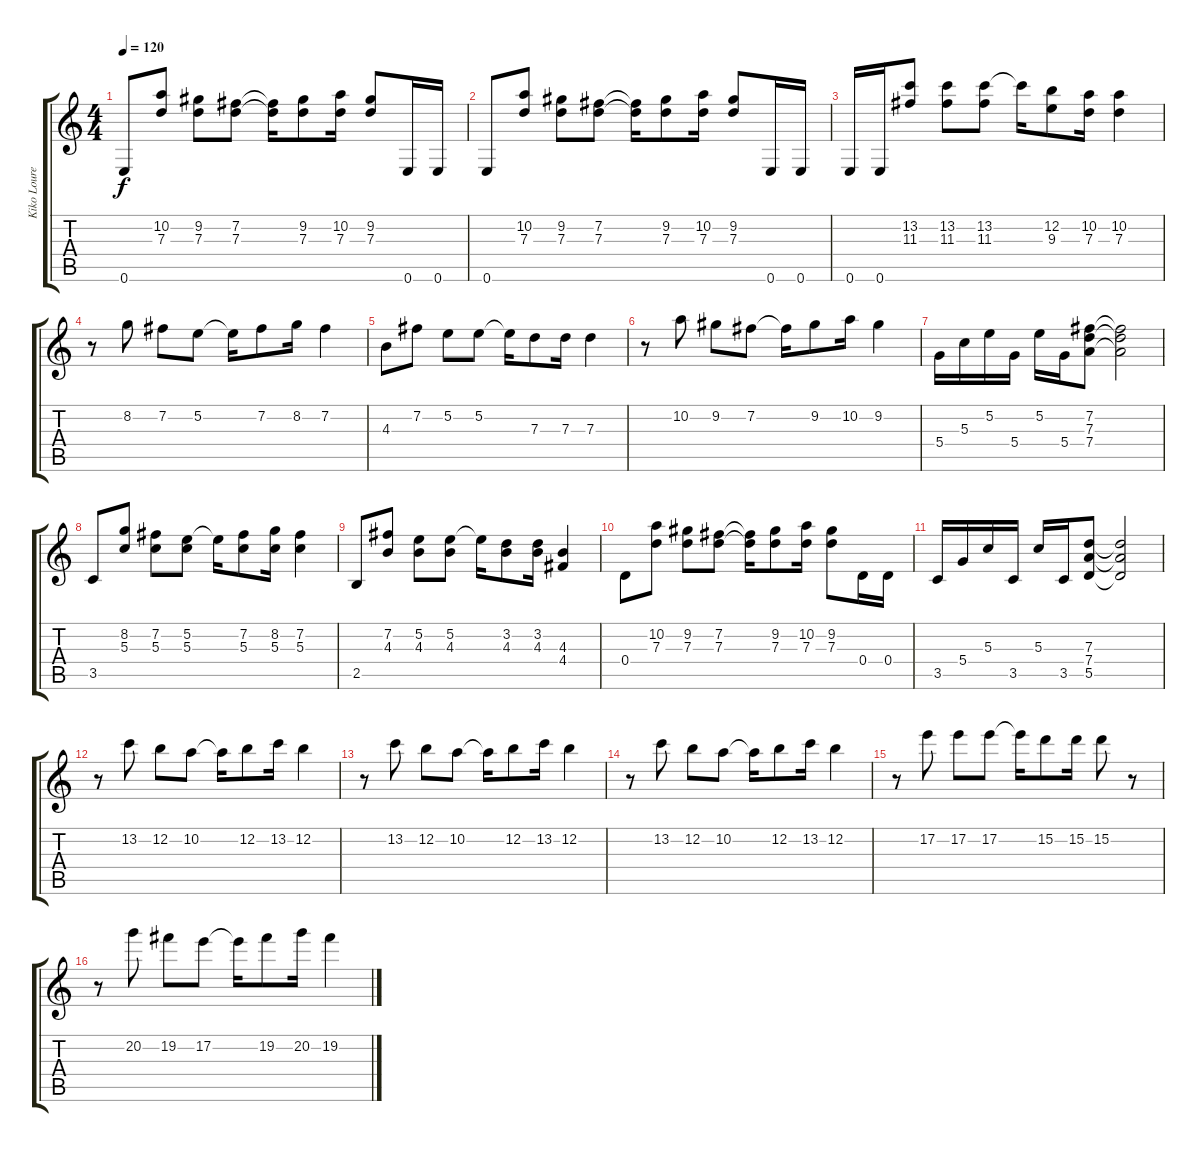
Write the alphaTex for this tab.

\track ("Kiko Loureiro" "Kiko Loure") {instrument distortionguitar}
\staff {score tabs}
\tuning (E4 B3 G3 D3 A2 E2) {hide}
\ts (4 4)
\tempo 120
\clef g2
\ks c
0.6.8{dy f} (10.2 7.3).8 (9.2 7.3).8 (7.2 7.3).8 (7.2{t} 7.3{t}).16 (9.2 7.3).8 (10.2 7.3).16 (9.2 7.3).8 0.6.16 0.6.16 |
0.6.8 (10.2 7.3).8 (9.2 7.3).8 (7.2 7.3).8 (7.2{t} 7.3{t}).16 (9.2 7.3).8 (10.2 7.3).16 (9.2 7.3).8 0.6.16 0.6.16 |
0.6.16 0.6.16 (13.2 11.3).8 (13.2 11.3).8 (13.2 11.3).8 13.2{t}.16 (12.2 9.3).8 (10.2 7.3).16 (10.2 7.3).4 |
r.8 8.2.8 7.2.8 5.2.8 5.2{t}.16 7.2.8 8.2.16 7.2.4 |
4.3.8 7.2.8 5.2.8 5.2.8 5.2{t}.16 7.3.8 7.3.16 7.3.4 |
r.8{instrument overdrivenguitar} 10.2.8 9.2.8 7.2.8 7.2{t}.16 9.2.8 10.2.16 9.2.4 |
5.4.16 5.3.16 5.2.16 5.4.16 5.2.16 5.4.16 (7.2 7.3 7.4).8 (7.2{t} 7.3{t} 7.4{t}).2 |
3.5.8 (8.2 5.3).8 (7.2 5.3).8 (5.2 5.3).8 5.2{t}.16 (7.2 5.3).8 (8.2 5.3).16 (7.2 5.3).4 |
2.5.8 (7.2 4.3).8 (5.2 4.3).8 (5.2 4.3).8 5.2{t}.16 (3.2 4.3).8 (3.2 4.3).16 (4.3 4.4).4 |
0.4.8 (10.2 7.3).8 (9.2 7.3).8 (7.2 7.3).8 (7.2{t} 7.3{t}).16 (9.2 7.3).8 (10.2 7.3).16 (9.2 7.3).8 0.4.16 0.4.16 |
3.5.16 5.4.16 5.3.16 3.5.16 5.3.16 3.5.16 (7.3 7.4 5.5).8 (7.3{t} 7.4{t} 5.5{t}).2 |
r.8 13.2.8 12.2.8 10.2.8 10.2{t}.16 12.2.8 13.2.16 12.2.4 |
r.8 13.2.8 12.2.8 10.2.8 10.2{t}.16 12.2.8 13.2.16 12.2.4 |
r.8 13.2.8 12.2.8 10.2.8 10.2{t}.16 12.2.8 13.2.16 12.2.4 |
r.8 17.2.8 17.2.8 17.2.8 17.2{t}.16 15.2.8 15.2.16 15.2.8 r.8 |
r.8 20.2.8 19.2.8 17.2.8 17.2{t}.16 19.2.8 20.2.16 19.2.4
